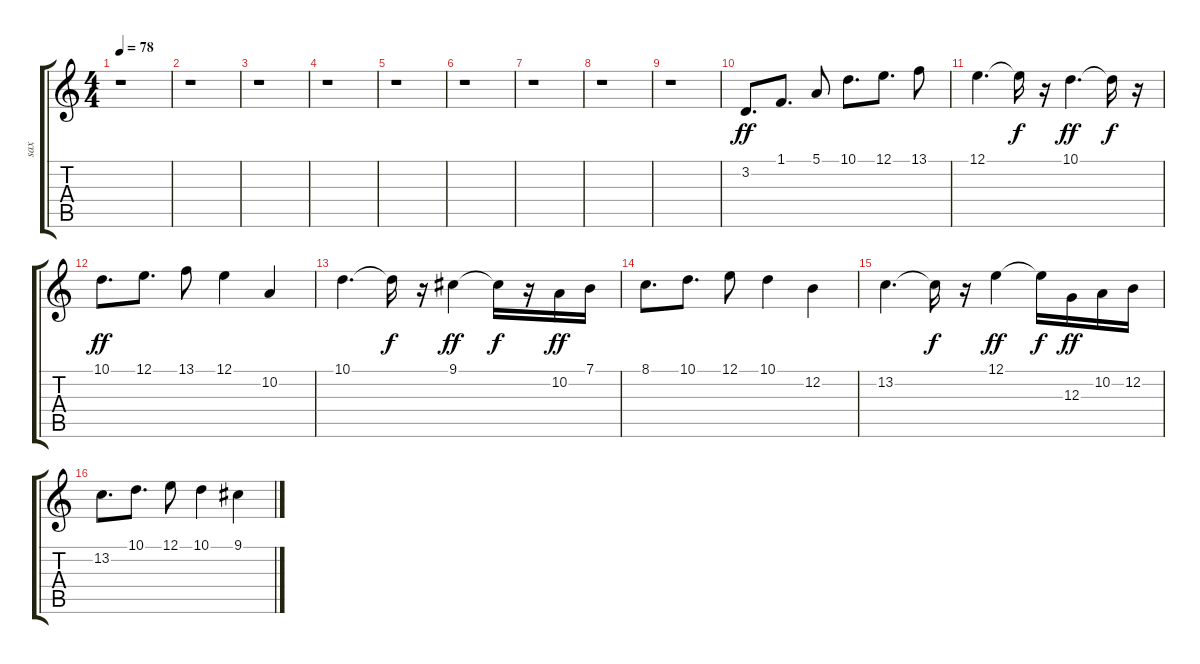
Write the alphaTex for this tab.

\track ("sax" "sax") {instrument altosax}
\staff {score tabs}
\tuning (E4 B3 G3 D3 A2 E2) {hide}
\ts (4 4)
\tempo 78
\clef g2
\ks c
r.1{dy ff} |
r.1 |
r.1 |
r.1 |
r.1 |
r.1 |
r.1 |
r.1 |
r.1 |
3.2.8{d} 1.1.8{d} 5.1.8 10.1.8{d} 12.1.8{d} 13.1.8 |
12.1.4{d} 12.1{t}.16{dy f} r.16 10.1.4{d dy ff} 10.1{t}.16{dy f} r.16 |
10.1.8{d dy ff} 12.1.8{d} 13.1.8 12.1.4 10.2.4 |
10.1.4{d} 10.1{t}.16{dy f} r.16 9.1.4{dy ff} 9.1{t}.16{dy f} r.16 10.2.16{dy ff} 7.1.16 |
8.1.8{d} 10.1.8{d} 12.1.8 10.1.4 12.2.4 |
13.2.4{d} 13.2{t}.16{dy f} r.16 12.1.4{dy ff} 12.1{t}.16{dy f} 12.3.16{dy ff} 10.2.16 12.2.16 |
13.2.8{d} 10.1.8{d} 12.1.8 10.1.4 9.1.4
